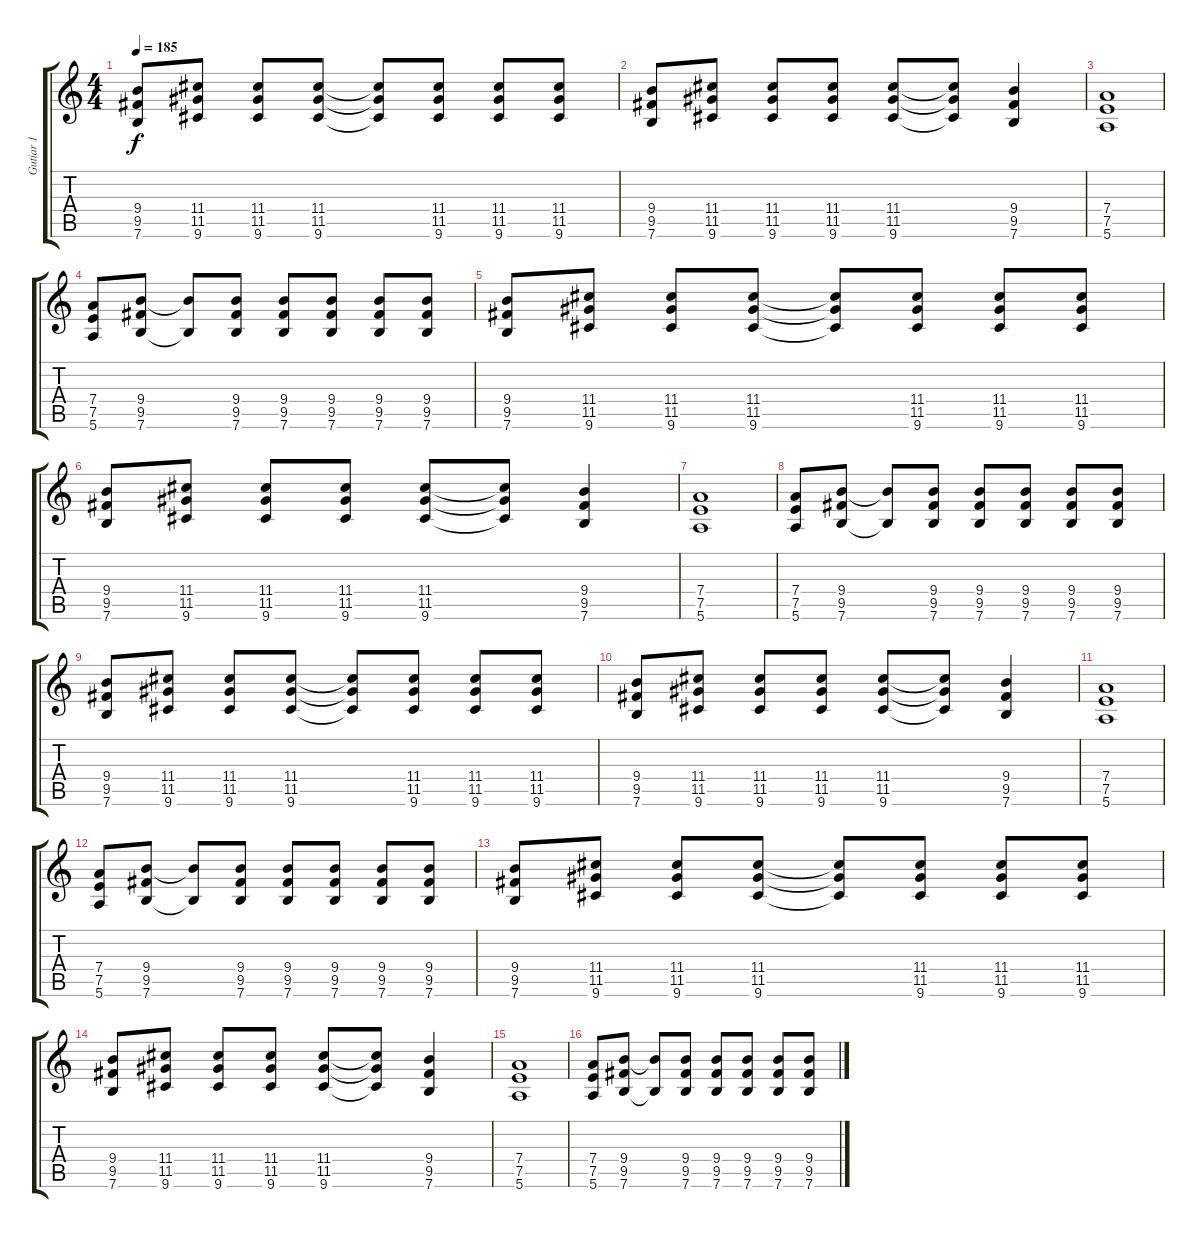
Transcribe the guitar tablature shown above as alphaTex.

\track ("Gutiar 1" "Gutiar 1") {instrument distortionguitar}
\staff {score tabs}
\tuning (E4 B3 G3 D3 A2 E2) {hide}
\ts (4 4)
\tempo 185
\clef g2
\ks c
(9.4 9.5 7.6).8{dy f} (11.4 11.5 9.6).8 (11.4 11.5 9.6).8 (11.4 11.5 9.6).8 (11.4{t} 11.5{t} 9.6{t}).8 (11.4 11.5 9.6).8 (11.4 11.5 9.6).8 (11.4 11.5 9.6).8 |
(9.4 9.5 7.6).8 (11.4 11.5 9.6).8 (11.4 11.5 9.6).8 (11.4 11.5 9.6).8 (11.4 11.5 9.6).8 (11.4{t} 11.5{t} 9.6{t}).8 (9.4 9.5 7.6).4 |
(7.4 7.5 5.6).1 |
(7.4 7.5 5.6).8 (9.4 9.5 7.6).8 (9.4{t} 7.6{t}).8 (9.4 9.5 7.6).8 (9.4 9.5 7.6).8 (9.4 9.5 7.6).8 (9.4 9.5 7.6).8 (9.4 9.5 7.6).8 |
(9.4 9.5 7.6).8 (11.4 11.5 9.6).8 (11.4 11.5 9.6).8 (11.4 11.5 9.6).8 (11.4{t} 11.5{t} 9.6{t}).8 (11.4 11.5 9.6).8 (11.4 11.5 9.6).8 (11.4 11.5 9.6).8 |
(9.4 9.5 7.6).8 (11.4 11.5 9.6).8 (11.4 11.5 9.6).8 (11.4 11.5 9.6).8 (11.4 11.5 9.6).8 (11.4{t} 11.5{t} 9.6{t}).8 (9.4 9.5 7.6).4 |
(7.4 7.5 5.6).1 |
(7.4 7.5 5.6).8 (9.4 9.5 7.6).8 (9.4{t} 7.6{t}).8 (9.4 9.5 7.6).8 (9.4 9.5 7.6).8 (9.4 9.5 7.6).8 (9.4 9.5 7.6).8 (9.4 9.5 7.6).8 |
(9.4 9.5 7.6).8 (11.4 11.5 9.6).8 (11.4 11.5 9.6).8 (11.4 11.5 9.6).8 (11.4{t} 11.5{t} 9.6{t}).8 (11.4 11.5 9.6).8 (11.4 11.5 9.6).8 (11.4 11.5 9.6).8 |
(9.4 9.5 7.6).8 (11.4 11.5 9.6).8 (11.4 11.5 9.6).8 (11.4 11.5 9.6).8 (11.4 11.5 9.6).8 (11.4{t} 11.5{t} 9.6{t}).8 (9.4 9.5 7.6).4 |
(7.4 7.5 5.6).1 |
(7.4 7.5 5.6).8 (9.4 9.5 7.6).8 (9.4{t} 7.6{t}).8 (9.4 9.5 7.6).8 (9.4 9.5 7.6).8 (9.4 9.5 7.6).8 (9.4 9.5 7.6).8 (9.4 9.5 7.6).8 |
(9.4 9.5 7.6).8 (11.4 11.5 9.6).8 (11.4 11.5 9.6).8 (11.4 11.5 9.6).8 (11.4{t} 11.5{t} 9.6{t}).8 (11.4 11.5 9.6).8 (11.4 11.5 9.6).8 (11.4 11.5 9.6).8 |
(9.4 9.5 7.6).8 (11.4 11.5 9.6).8 (11.4 11.5 9.6).8 (11.4 11.5 9.6).8 (11.4 11.5 9.6).8 (11.4{t} 11.5{t} 9.6{t}).8 (9.4 9.5 7.6).4 |
(7.4 7.5 5.6).1 |
(7.4 7.5 5.6).8 (9.4 9.5 7.6).8 (9.4{t} 7.6{t}).8 (9.4 9.5 7.6).8 (9.4 9.5 7.6).8 (9.4 9.5 7.6).8 (9.4 9.5 7.6).8 (9.4 9.5 7.6).8
